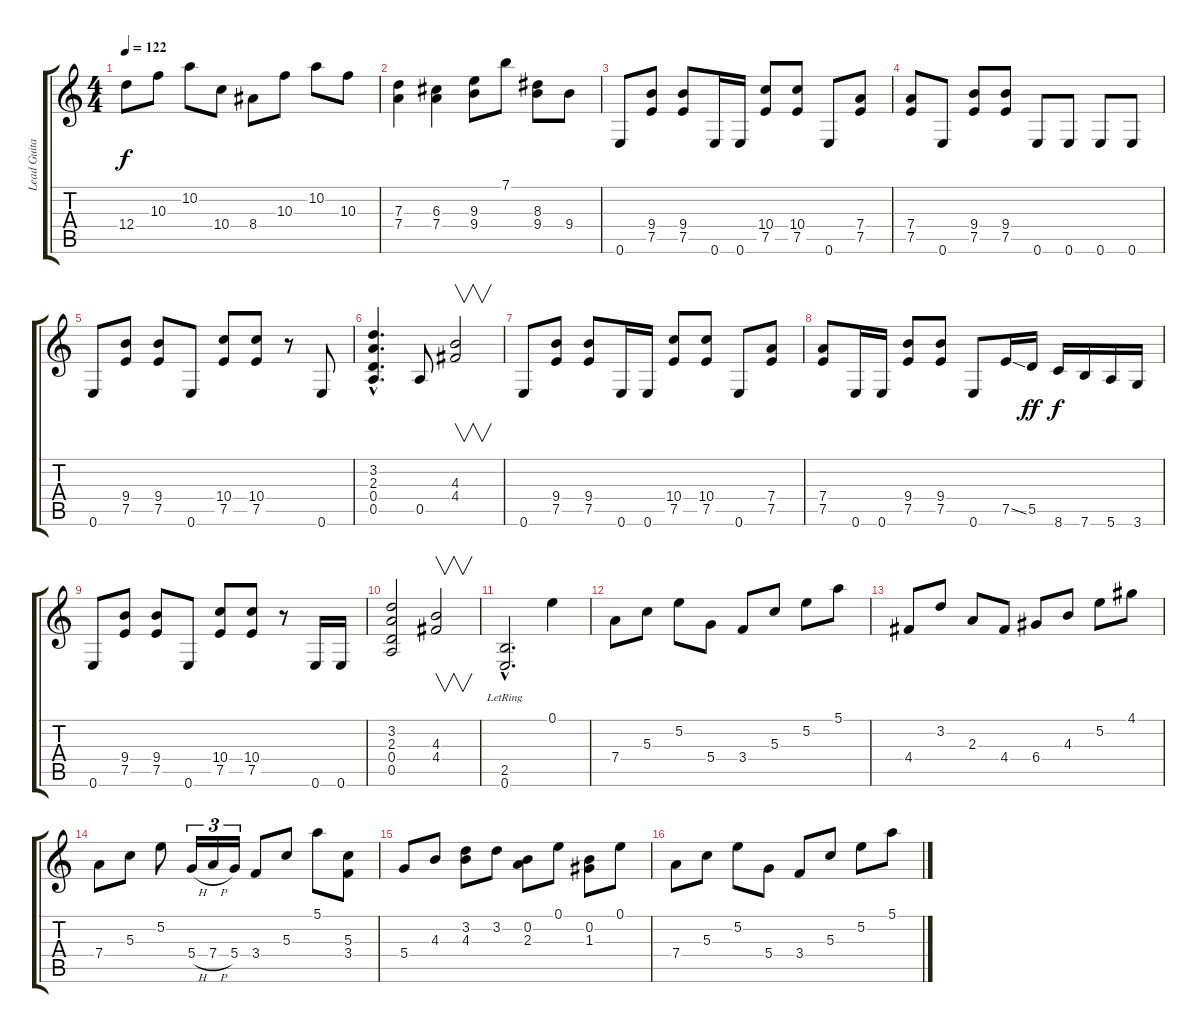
\track ("Lead Guitar" "Lead Guita") {instrument overdrivenguitar}
\staff {score tabs}
\tuning (E4 B3 G3 D3 A2 E2) {hide}
\ts (4 4)
\tempo 122
\clef g2
\ks c
12.4.8{dy f} 10.3.8 10.2.8 10.4.8 8.4.8 10.3.8 10.2.8 10.3.8 |
(7.3 7.4).4 (6.3 7.4).4 (9.3 9.4).8 7.1.8 (8.3 9.4).8 9.4.8 |
0.6.8 (9.4 7.5).8 (9.4 7.5).8 0.6.16 0.6.16 (10.4 7.5).8 (10.4 7.5).8 0.6.8 (7.4 7.5).8 |
(7.4 7.5).8 0.6.8 (9.4 7.5).8 (9.4 7.5).8 0.6.8 0.6.8 0.6.8 0.6.8 |
0.6.8 (9.4 7.5).8 (9.4 7.5).8 0.6.8 (10.4 7.5).8 (10.4 7.5).8 r.8 0.6.8 |
(3.2{hac} 2.3{hac} 0.4{hac} 0.5{hac}).4{d} 0.5.8 (4.3 4.4).2{v} |
0.6.8 (9.4 7.5).8 (9.4 7.5).8 0.6.16 0.6.16 (10.4 7.5).8 (10.4 7.5).8 0.6.8 (7.4 7.5).8 |
(7.4 7.5).8 0.6.16 0.6.16 (9.4 7.5).8 (9.4 7.5).8 0.6.8 7.5{ss}.16 5.5.16{dy ff} 8.6.16{dy f} 7.6.16 5.6.16 3.6.16 |
0.6.8 (9.4 7.5).8 (9.4 7.5).8 0.6.8 (10.4 7.5).8 (10.4 7.5).8 r.8 0.6.16 0.6.16 |
(3.2 2.3 0.4 0.5).2 (4.3 4.4).2{v} |
(2.5{hac lr} 0.6{hac lr}).2{d} 0.1.4 |
7.4.8 5.3.8 5.2.8 5.4.8 3.4.8 5.3.8 5.2.8 5.1.8 |
4.4.8 3.2.8 2.3.8 4.4.8 6.4.8 4.3.8 5.2.8 4.1.8 |
7.4.8 5.3.8 5.2.8 5.4{h}.16{tu (3 2)} 7.4{h}.16{tu (3 2)} 5.4.16{tu (3 2)} 3.4.8 5.3.8 5.1.8 (5.3 3.4).8 |
5.4.8 4.3.8 (3.2 4.3).8 3.2.8 (0.2 2.3).8 0.1.8 (0.2 1.3).8 0.1.8 |
7.4.8 5.3.8 5.2.8 5.4.8 3.4.8 5.3.8 5.2.8 5.1.8
